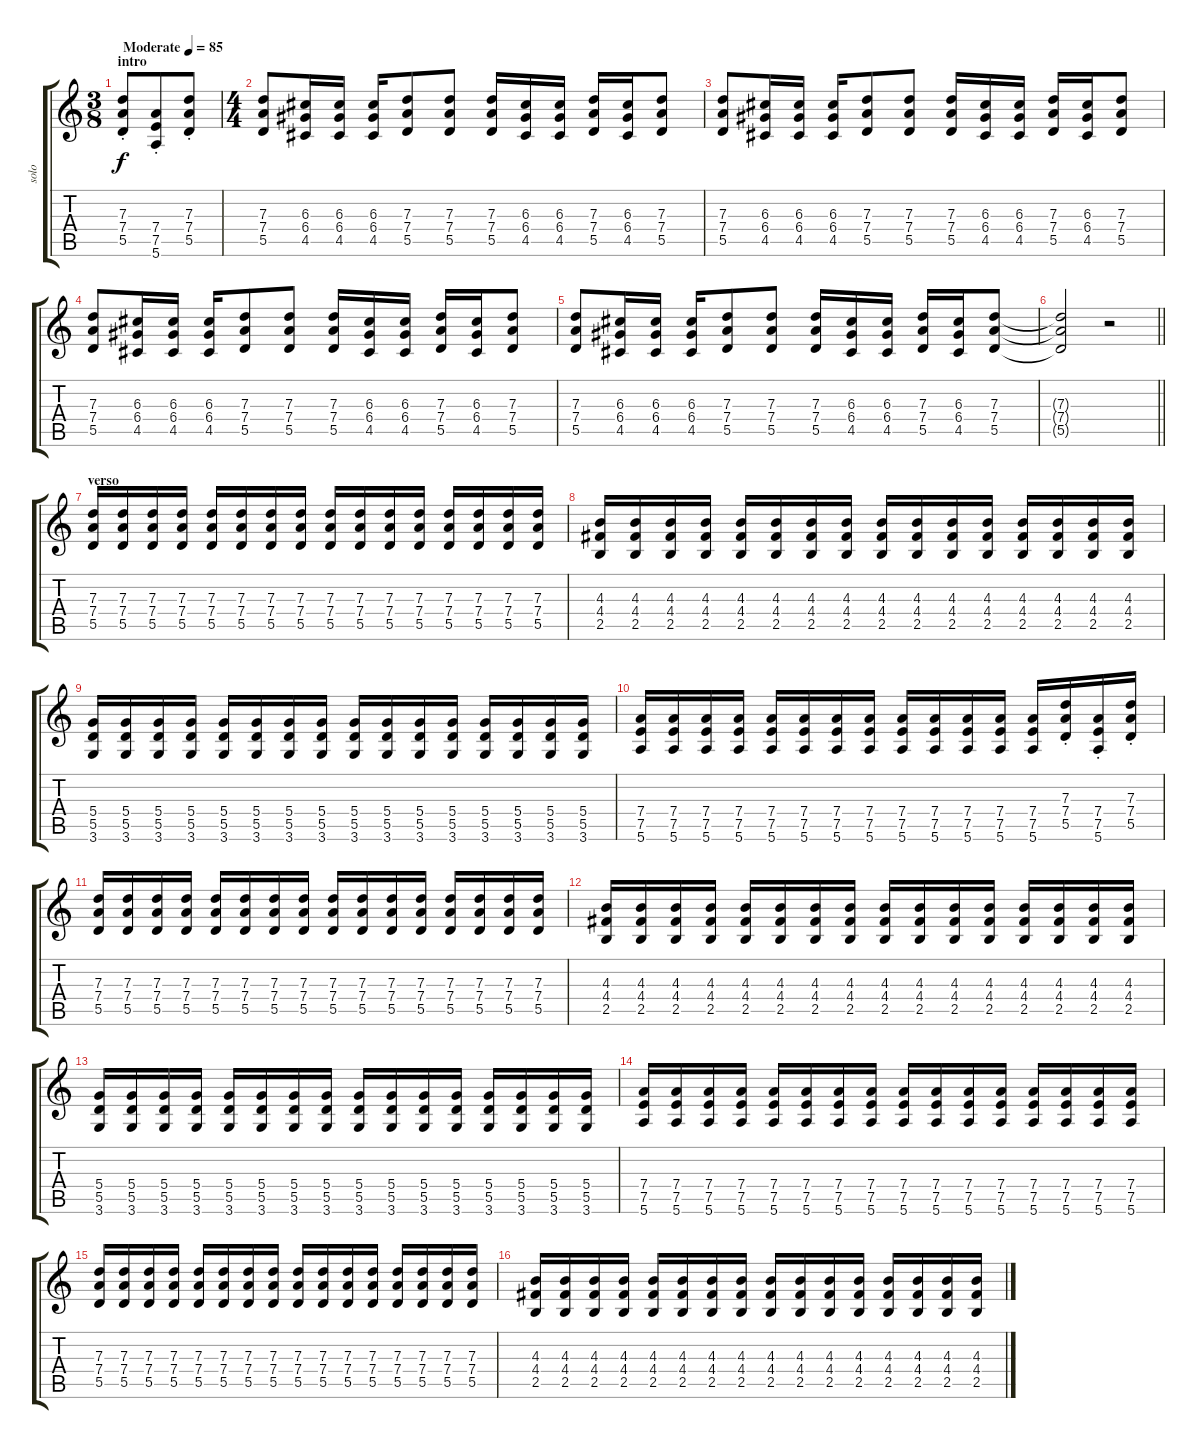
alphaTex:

\track ("solo" "solo") {instrument overdrivenguitar}
\staff {score tabs}
\tuning (E4 B3 G3 D3 A2 E2) {hide}
\ts (3 8)
\section ("" "intro")
\tempo (85 "Moderate")
\clef g2
\ks c
(7.3{st} 7.4{st} 5.5{st}).8{dy f instrument overdrivenguitar} (7.4{st} 7.5{st} 5.6{st}).8 (7.3{st} 7.4{st} 5.5{st}).8 |
\ts (4 4)
(7.3 7.4 5.5).8 (6.3 6.4 4.5).16 (6.3 6.4 4.5).16 (6.3 6.4 4.5).16 (7.3 7.4 5.5).8 (7.3 7.4 5.5).8 (7.3 7.4 5.5).16 (6.3 6.4 4.5).16 (6.3 6.4 4.5).16 (7.3 7.4 5.5).16 (6.3 6.4 4.5).16 (7.3 7.4 5.5).8 |
(7.3 7.4 5.5).8 (6.3 6.4 4.5).16 (6.3 6.4 4.5).16 (6.3 6.4 4.5).16 (7.3 7.4 5.5).8 (7.3 7.4 5.5).8 (7.3 7.4 5.5).16 (6.3 6.4 4.5).16 (6.3 6.4 4.5).16 (7.3 7.4 5.5).16 (6.3 6.4 4.5).16 (7.3 7.4 5.5).8 |
(7.3 7.4 5.5).8 (6.3 6.4 4.5).16 (6.3 6.4 4.5).16 (6.3 6.4 4.5).16 (7.3 7.4 5.5).8 (7.3 7.4 5.5).8 (7.3 7.4 5.5).16 (6.3 6.4 4.5).16 (6.3 6.4 4.5).16 (7.3 7.4 5.5).16 (6.3 6.4 4.5).16 (7.3 7.4 5.5).8 |
(7.3 7.4 5.5).8 (6.3 6.4 4.5).16 (6.3 6.4 4.5).16 (6.3 6.4 4.5).16 (7.3 7.4 5.5).8 (7.3 7.4 5.5).8 (7.3 7.4 5.5).16 (6.3 6.4 4.5).16 (6.3 6.4 4.5).16 (7.3 7.4 5.5).16 (6.3 6.4 4.5).16 (7.3 7.4 5.5).8 |
\barLineRight lightlight
(7.3{t} 7.4{t} 5.5{t}).2 r.2 |
\section ("" "verso")
(7.3 7.4 5.5).16 (7.3 7.4 5.5).16 (7.3 7.4 5.5).16 (7.3 7.4 5.5).16 (7.3 7.4 5.5).16 (7.3 7.4 5.5).16 (7.3 7.4 5.5).16 (7.3 7.4 5.5).16 (7.3 7.4 5.5).16 (7.3 7.4 5.5).16 (7.3 7.4 5.5).16 (7.3 7.4 5.5).16 (7.3 7.4 5.5).16 (7.3 7.4 5.5).16 (7.3 7.4 5.5).16 (7.3 7.4 5.5).16 |
(4.3 4.4 2.5).16 (4.3 4.4 2.5).16 (4.3 4.4 2.5).16 (4.3 4.4 2.5).16 (4.3 4.4 2.5).16 (4.3 4.4 2.5).16 (4.3 4.4 2.5).16 (4.3 4.4 2.5).16 (4.3 4.4 2.5).16 (4.3 4.4 2.5).16 (4.3 4.4 2.5).16 (4.3 4.4 2.5).16 (4.3 4.4 2.5).16 (4.3 4.4 2.5).16 (4.3 4.4 2.5).16 (4.3 4.4 2.5).16 |
(5.4 5.5 3.6).16 (5.4 5.5 3.6).16 (5.4 5.5 3.6).16 (5.4 5.5 3.6).16 (5.4 5.5 3.6).16 (5.4 5.5 3.6).16 (5.4 5.5 3.6).16 (5.4 5.5 3.6).16 (5.4 5.5 3.6).16 (5.4 5.5 3.6).16 (5.4 5.5 3.6).16 (5.4 5.5 3.6).16 (5.4 5.5 3.6).16 (5.4 5.5 3.6).16 (5.4 5.5 3.6).16 (5.4 5.5 3.6).16 |
(7.4 7.5 5.6).16 (7.4 7.5 5.6).16 (7.4 7.5 5.6).16 (7.4 7.5 5.6).16 (7.4 7.5 5.6).16 (7.4 7.5 5.6).16 (7.4 7.5 5.6).16 (7.4 7.5 5.6).16 (7.4 7.5 5.6).16 (7.4 7.5 5.6).16 (7.4 7.5 5.6).16 (7.4 7.5 5.6).16 (7.4 7.5 5.6).16 (7.3{st} 7.4{st} 5.5{st}).16 (7.4{st} 7.5{st} 5.6{st}).16 (7.3{st} 7.4{st} 5.5{st}).16 |
(7.3 7.4 5.5).16 (7.3 7.4 5.5).16 (7.3 7.4 5.5).16 (7.3 7.4 5.5).16 (7.3 7.4 5.5).16 (7.3 7.4 5.5).16 (7.3 7.4 5.5).16 (7.3 7.4 5.5).16 (7.3 7.4 5.5).16 (7.3 7.4 5.5).16 (7.3 7.4 5.5).16 (7.3 7.4 5.5).16 (7.3 7.4 5.5).16 (7.3 7.4 5.5).16 (7.3 7.4 5.5).16 (7.3 7.4 5.5).16 |
(4.3 4.4 2.5).16 (4.3 4.4 2.5).16 (4.3 4.4 2.5).16 (4.3 4.4 2.5).16 (4.3 4.4 2.5).16 (4.3 4.4 2.5).16 (4.3 4.4 2.5).16 (4.3 4.4 2.5).16 (4.3 4.4 2.5).16 (4.3 4.4 2.5).16 (4.3 4.4 2.5).16 (4.3 4.4 2.5).16 (4.3 4.4 2.5).16 (4.3 4.4 2.5).16 (4.3 4.4 2.5).16 (4.3 4.4 2.5).16 |
(5.4 5.5 3.6).16 (5.4 5.5 3.6).16 (5.4 5.5 3.6).16 (5.4 5.5 3.6).16 (5.4 5.5 3.6).16 (5.4 5.5 3.6).16 (5.4 5.5 3.6).16 (5.4 5.5 3.6).16 (5.4 5.5 3.6).16 (5.4 5.5 3.6).16 (5.4 5.5 3.6).16 (5.4 5.5 3.6).16 (5.4 5.5 3.6).16 (5.4 5.5 3.6).16 (5.4 5.5 3.6).16 (5.4 5.5 3.6).16 |
(7.4 7.5 5.6).16 (7.4 7.5 5.6).16 (7.4 7.5 5.6).16 (7.4 7.5 5.6).16 (7.4 7.5 5.6).16 (7.4 7.5 5.6).16 (7.4 7.5 5.6).16 (7.4 7.5 5.6).16 (7.4 7.5 5.6).16 (7.4 7.5 5.6).16 (7.4 7.5 5.6).16 (7.4 7.5 5.6).16 (7.4 7.5 5.6).16 (7.4 7.5 5.6).16 (7.4 7.5 5.6).16 (7.4 7.5 5.6).16 |
(7.3 7.4 5.5).16 (7.3 7.4 5.5).16 (7.3 7.4 5.5).16 (7.3 7.4 5.5).16 (7.3 7.4 5.5).16 (7.3 7.4 5.5).16 (7.3 7.4 5.5).16 (7.3 7.4 5.5).16 (7.3 7.4 5.5).16 (7.3 7.4 5.5).16 (7.3 7.4 5.5).16 (7.3 7.4 5.5).16 (7.3 7.4 5.5).16 (7.3 7.4 5.5).16 (7.3 7.4 5.5).16 (7.3 7.4 5.5).16 |
(4.3 4.4 2.5).16 (4.3 4.4 2.5).16 (4.3 4.4 2.5).16 (4.3 4.4 2.5).16 (4.3 4.4 2.5).16 (4.3 4.4 2.5).16 (4.3 4.4 2.5).16 (4.3 4.4 2.5).16 (4.3 4.4 2.5).16 (4.3 4.4 2.5).16 (4.3 4.4 2.5).16 (4.3 4.4 2.5).16 (4.3 4.4 2.5).16 (4.3 4.4 2.5).16 (4.3 4.4 2.5).16 (4.3 4.4 2.5).16
